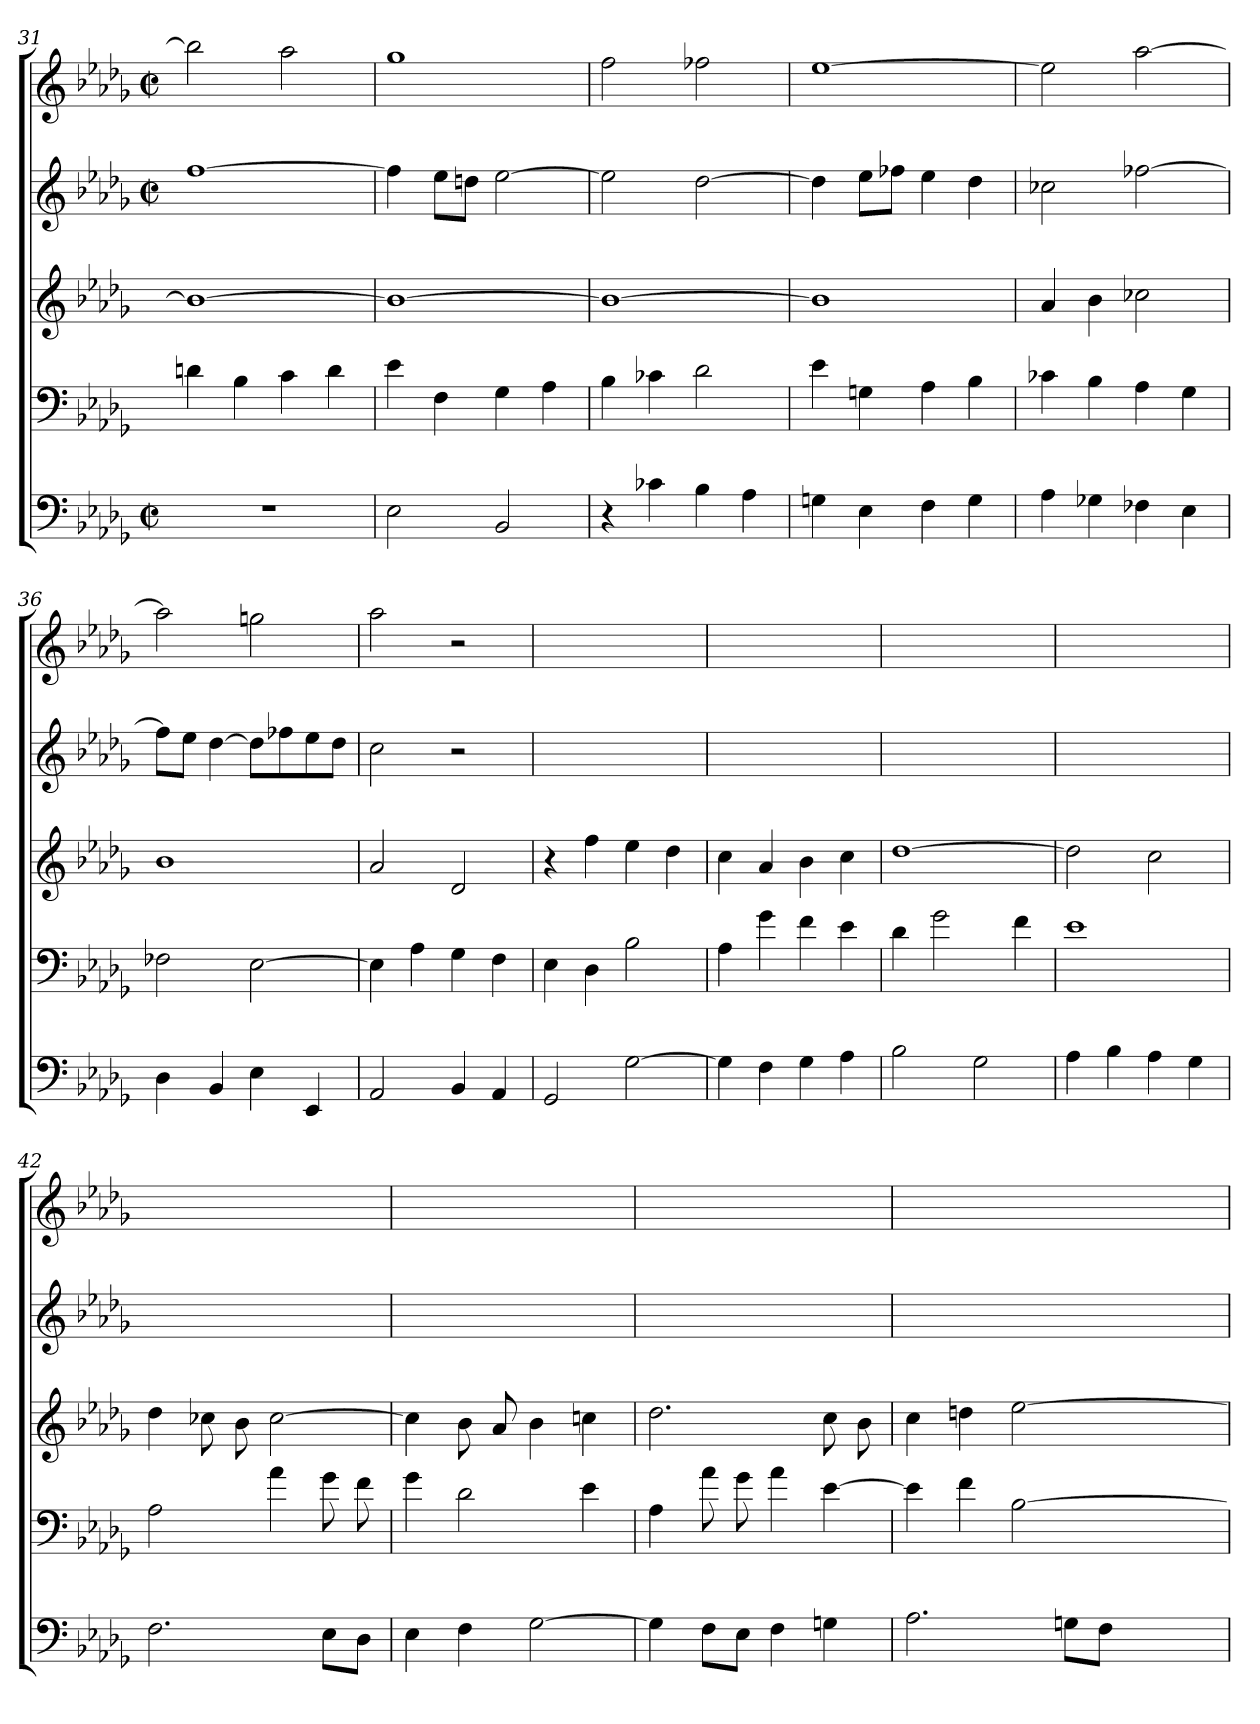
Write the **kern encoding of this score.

**kern	**kern	**kern	**kern	**kern
*part5	*part4	*part3	*part2	*part1
*staff5	*staff4	*staff3	*staff2	*staff1
*clefF4	*clefF4	*clefG2	*clefG2	*clefG2
*k[b-e-a-d-g-]	*k[b-e-a-d-g-]	*k[b-e-a-d-g-]	*k[b-e-a-d-g-]	*k[b-e-a-d-g-]
*b-:	*	*	*b-:	*b-:
*M2/2	*	*	*M2/2	*M2/2
*met(c|)	*	*	*met(c|)	*met(c|)
=31	=31	=31	=31	=31
1r	4dn	1b-_	[1ff	2bb-]
.	4B-	.	.	.
.	4c	.	.	2aa-
.	4d	.	.	.
=32	=32	=32	=32	=32
2E-	4e-	1b-_	4ff]	1gg-
.	4F	.	8ee-\L	.
.	.	.	8ddn\J	.
2BB-	4G-	.	[2ee-	.
.	4A-	.	.	.
=33	=33	=33	=33	=33
4r	4B-	1b-_	2ee-]	2ff
4c-X	4c-X	.	.	.
4B-	2d-	.	[2dd-	2ff-X
4A-	.	.	.	.
=34	=34	=34	=34	=34
4Gn	4e-	1b-]	4dd-]	[1ee-
4E-	4Gn	.	8ee-\L	.
.	.	.	8ff-X\J	.
4F	4A-	.	4ee-	.
4G	4B-	.	4dd-	.
=35	=35	=35	=35	=35
4A-	4c-X	4a-	2cc-X	2ee-]
4G-X	4B-	4b-	.	.
4F-X	4A-	2cc-X	[2ff-X	[2aa-
4E-	4G-	.	.	.
=36	=36	=36	=36	=36
4D-	2F-X	1b-	8ff-\L]	2aa-]
.	.	.	8ee-\J	.
4BB-	.	.	[4dd-	.
4E-	[2E-	.	8dd-\L]	2ggn
.	.	.	8ff-X\	.
4EE-	.	.	8ee-\	.
.	.	.	8dd-\J	.
=37	=37	=37	=37	=37
2AA-	4E-]	2a-	2cc	2aa-
.	4A-	.	.	.
4BB-	4G-	2d-	2r	2r
4AA-	4F	.	.	.
=38	=38	=38	=38	=38
2GG-	4E-	4r	1ryy	1ryy
.	4D-	4ff	.	.
[2G-	2B-	4ee-	.	.
.	.	4dd-	.	.
=39	=39	=39	=39	=39
4G-]	4A-	4cc	1ryy	1ryy
4F	4g-	4a-	.	.
4G-	4f	4b-	.	.
4A-	4e-	4cc	.	.
=40	=40	=40	=40	=40
2B-	4d-	[1dd-	1ryy	1ryy
.	2g-	.	.	.
2G-	.	.	.	.
.	4f	.	.	.
=41	=41	=41	=41	=41
4A-	1e-	2dd-]	1ryy	1ryy
4B-	.	.	.	.
4A-	.	2cc	.	.
4G-	.	.	.	.
=42	=42	=42	=42	=42
2.F	2A-	4dd-	1ryy	1ryy
.	.	8cc-X	.	.
.	.	8b-	.	.
.	4a-	[2cc-	.	.
8E-\L	8g-	.	.	.
8D-\J	8f	.	.	.
=43	=43	=43	=43	=43
4E-	4g-	4cc-]	1ryy	1ryy
4F	2d-	8b-	.	.
.	.	8a-	.	.
[2G-	.	4b-	.	.
.	4e-	4ccn	.	.
=44	=44	=44	=44	=44
4G-]	4A-	2.dd-	1ryy	1ryy
8F\L	8a-	.	.	.
8E-\J	8g-	.	.	.
4F	4a-	.	.	.
4Gn	[4e-	8cc	.	.
.	.	8b-	.	.
=45	=45	=45	=45	=45
2.A-	4e-]	4cc	1ryy	1ryy
.	4f	4ddn	.	.
.	[2B-	[2ee-	.	.
8Gn\L	.	.	.	.
8F\J	.	.	.	.
=	=	=	=	=
*-	*-	*-	*-	*-
